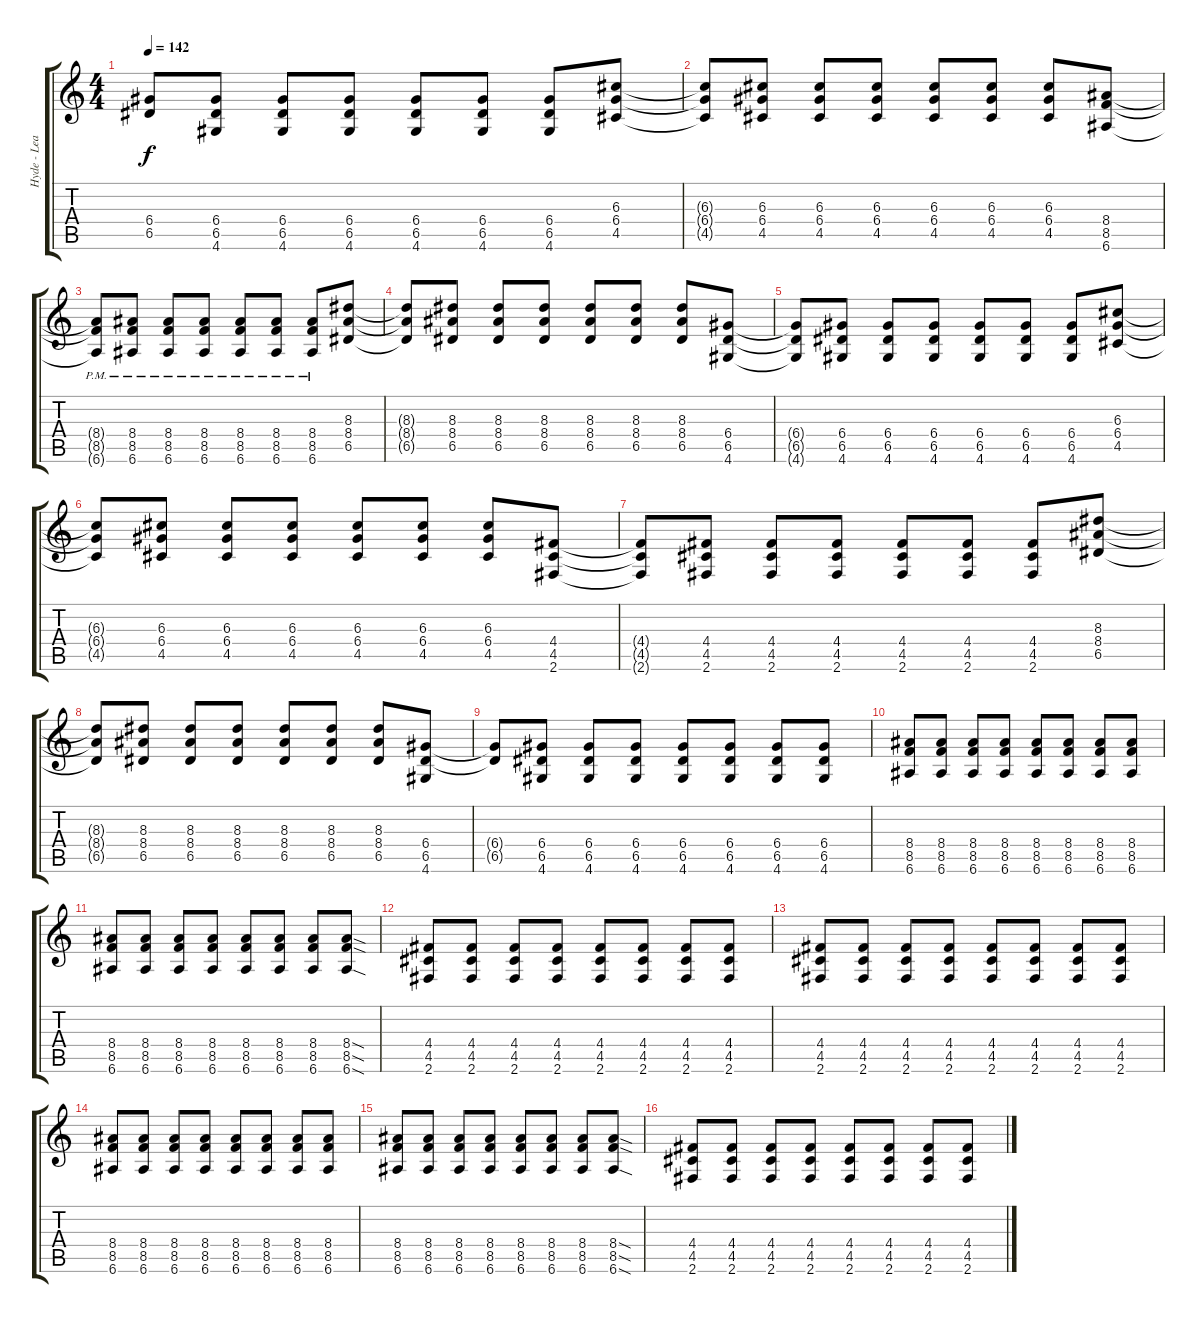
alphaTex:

\track ("Hyde - Lead Guitar" "Hyde - Lea") {instrument distortionguitar}
\staff {score tabs}
\tuning (E4 B3 G3 D3 A2 E2) {hide}
\ts (4 4)
\tempo 142
\clef g2
\ks c
(6.4{t} 6.5{t}).8{dy f} (6.4 6.5 4.6).8 (6.4 6.5 4.6).8 (6.4 6.5 4.6).8 (6.4 6.5 4.6).8 (6.4 6.5 4.6).8 (6.4 6.5 4.6).8 (6.3 6.4 4.5).8 |
(6.3{t} 6.4{t} 4.5{t}).8 (6.3 6.4 4.5).8 (6.3 6.4 4.5).8 (6.3 6.4 4.5).8 (6.3 6.4 4.5).8 (6.3 6.4 4.5).8 (6.3 6.4 4.5).8 (8.4 8.5 6.6).8 |
(8.4{pm t} 8.5{pm t} 6.6{pm t}).8 (8.4{pm} 8.5{pm} 6.6{pm}).8 (8.4{pm} 8.5{pm} 6.6{pm}).8 (8.4{pm} 8.5{pm} 6.6{pm}).8 (8.4{pm} 8.5{pm} 6.6{pm}).8 (8.4{pm} 8.5{pm} 6.6{pm}).8 (8.4{pm} 8.5{pm} 6.6{pm}).8 (8.3 8.4 6.5).8 |
(8.3{t} 8.4{t} 6.5{t}).8 (8.3 8.4 6.5).8 (8.3 8.4 6.5).8 (8.3 8.4 6.5).8 (8.3 8.4 6.5).8 (8.3 8.4 6.5).8 (8.3 8.4 6.5).8 (6.4 6.5 4.6).8 |
(6.4{t} 6.5{t} 4.6{t}).8 (6.4 6.5 4.6).8 (6.4 6.5 4.6).8 (6.4 6.5 4.6).8 (6.4 6.5 4.6).8 (6.4 6.5 4.6).8 (6.4 6.5 4.6).8 (6.3 6.4 4.5).8 |
(6.3{t} 6.4{t} 4.5{t}).8 (6.3 6.4 4.5).8 (6.3 6.4 4.5).8 (6.3 6.4 4.5).8 (6.3 6.4 4.5).8 (6.3 6.4 4.5).8 (6.3 6.4 4.5).8 (4.4 4.5 2.6).8 |
(4.4{t} 4.5{t} 2.6{t}).8 (4.4 4.5 2.6).8 (4.4 4.5 2.6).8 (4.4 4.5 2.6).8 (4.4 4.5 2.6).8 (4.4 4.5 2.6).8 (4.4 4.5 2.6).8 (8.3 8.4 6.5).8 |
(8.3{t} 8.4{t} 6.5{t}).8 (8.3 8.4 6.5).8 (8.3 8.4 6.5).8 (8.3 8.4 6.5).8 (8.3 8.4 6.5).8 (8.3 8.4 6.5).8 (8.3 8.4 6.5).8 (6.4 6.5 4.6).8 |
(6.4{t} 6.5{t}).8 (6.4 6.5 4.6).8 (6.4 6.5 4.6).8 (6.4 6.5 4.6).8 (6.4 6.5 4.6).8 (6.4 6.5 4.6).8 (6.4 6.5 4.6).8 (6.4 6.5 4.6).8 |
(8.4 8.5 6.6).8 (8.4 8.5 6.6).8 (8.4 8.5 6.6).8 (8.4 8.5 6.6).8 (8.4 8.5 6.6).8 (8.4 8.5 6.6).8 (8.4 8.5 6.6).8 (8.4 8.5 6.6).8 |
(8.4 8.5 6.6).8 (8.4 8.5 6.6).8 (8.4 8.5 6.6).8 (8.4 8.5 6.6).8 (8.4 8.5 6.6).8 (8.4 8.5 6.6).8 (8.4 8.5 6.6).8 (8.4{sod} 8.5{sod} 6.6{sod}).8 |
(4.4 4.5 2.6).8 (4.4 4.5 2.6).8 (4.4 4.5 2.6).8 (4.4 4.5 2.6).8 (4.4 4.5 2.6).8 (4.4 4.5 2.6).8 (4.4 4.5 2.6).8 (4.4 4.5 2.6).8 |
(4.4 4.5 2.6).8 (4.4 4.5 2.6).8 (4.4 4.5 2.6).8 (4.4 4.5 2.6).8 (4.4 4.5 2.6).8 (4.4 4.5 2.6).8 (4.4 4.5 2.6).8 (4.4 4.5 2.6).8 |
(8.4 8.5 6.6).8 (8.4 8.5 6.6).8 (8.4 8.5 6.6).8 (8.4 8.5 6.6).8 (8.4 8.5 6.6).8 (8.4 8.5 6.6).8 (8.4 8.5 6.6).8 (8.4 8.5 6.6).8 |
(8.4 8.5 6.6).8 (8.4 8.5 6.6).8 (8.4 8.5 6.6).8 (8.4 8.5 6.6).8 (8.4 8.5 6.6).8 (8.4 8.5 6.6).8 (8.4 8.5 6.6).8 (8.4{sod} 8.5{sod} 6.6{sod}).8 |
(4.4 4.5 2.6).8 (4.4 4.5 2.6).8 (4.4 4.5 2.6).8 (4.4 4.5 2.6).8 (4.4 4.5 2.6).8 (4.4 4.5 2.6).8 (4.4 4.5 2.6).8 (4.4 4.5 2.6).8
